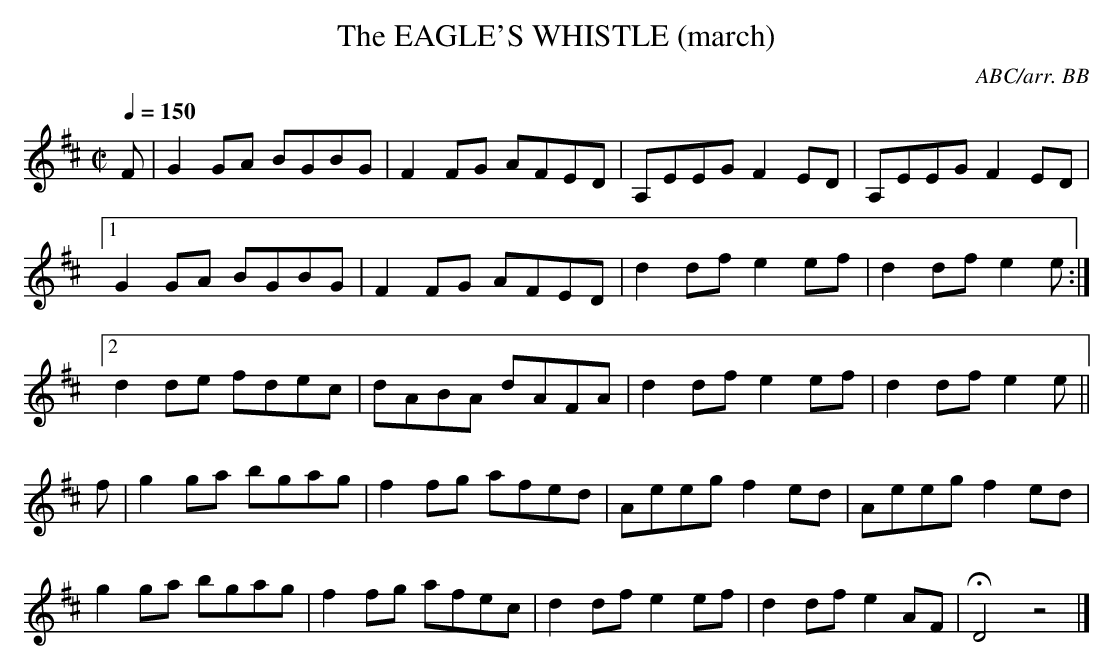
X:1
T:EAGLE'S WHISTLE (march), The
C:ABC/arr. BB
M:C|
Q:1/4=150
L:1/8
K:D
F|G2GA BGBG|F2FG AFED|A,EEG F2ED|A,EEG F2ED|
[1 G2GA BGBG|F2FG AFED|d2df e2ef|d2df e2e :|
[2 d2de fdec|dABA dAFA|d2df e2ef|d2df e2e||
f|g2ga bgag|f2fg afed|Aeeg f2ed|Aeeg f2ed|
g2ga bgag|f2fg afec|d2df e2ef|d2df e2AF |HD4z4|]
